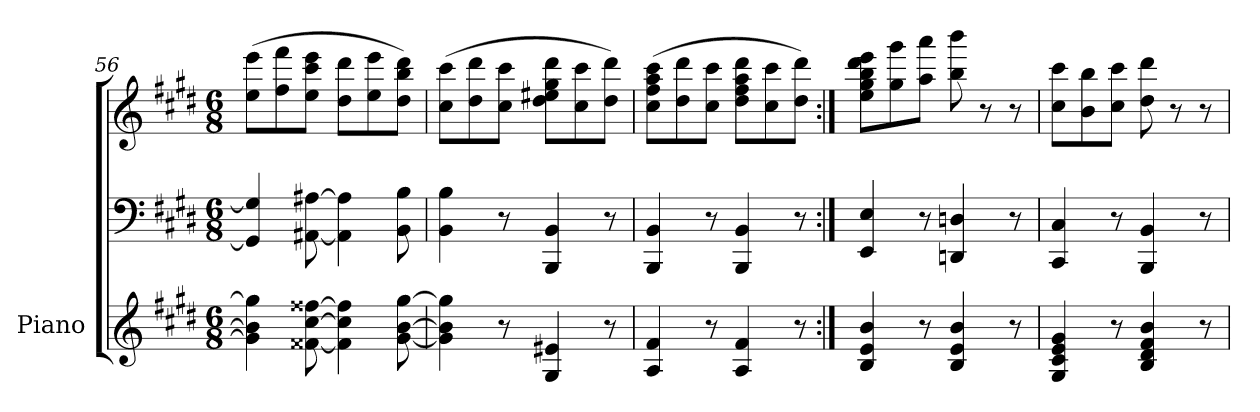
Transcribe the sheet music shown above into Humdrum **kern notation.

**kern	**kern	**kern
*part1	*part1	*part1
*staff3	*staff2	*staff1
*I"Piano	*	*
*I'Pno.	*	*
*clefG2	*clefF4	*clefG2
*k[f#c#g#d#]	*k[f#c#g#d#]	*k[f#c#g#d#]
*M6/8	*M6/8	*M6/8
=56	=56	=56
4g#\] 4b\] 4gg#\]	4GG#/] 4G#/]	(>8ee\ 8eee\L
.	.	8ff#\ 8fff#\
[8f##X\ [8cc#\ [8ff##X\	[8AA#X\ [8A#X\	8ee\ 8ccc#\ 8eee\J
4f##\] 4cc#\] 4ff##\]	4AA#\] 4A#\]	8dd#\ 8ddd#\L
.	.	8ee\ 8eee\
[8g#\ [8b\ [8gg#\	8BB\ 8B\	8dd#\ 8bb\ 8ddd#\J)
=57	=57	=57
4g#\] 4b\] 4gg#\]	4BB\ 4B\	(>8cc#\ 8ccc#\L
.	.	8dd#\ 8ddd#\
8r	8r	8cc#\ 8ccc#\J
4G#/ 4e#X/	4BBB/ 4BB/	8dd#\ 8ee#X\ 8gg#\ 8ddd#\L
.	.	8cc#\ 8ccc#\
8r	8r	8dd#\ 8ddd#\J)
!!LO:LB:g=z
=58	=58	=58
4A/ 4f#/	4BBB/ 4BB/	(>8cc#\ 8ff#\ 8aa\ 8ccc#\L
.	.	8dd#\ 8ddd#\
8r	8r	8cc#\ 8ccc#\J
4A/ 4f#/	4BBB/ 4BB/	8dd#\ 8ff#\ 8aa\ 8ddd#\L
.	.	8cc#\ 8ccc#\
8r	8r	8dd#\ 8ddd#\J)
=59:|!	=59:|!	=59:|!
4B/ 4e/ 4b/	4EE/ 4E/	8ee\ 8gg#\ 8bb\ 8ddd#\ 8eee\L
.	.	8gg#\ 8ggg#\
8r	8r	8aa\ 8aaa\J
4B/ 4e/ 4b/	4DDn/ 4Dn/	8bb\ 8bbb\
.	.	8r
8r	8r	8r
=60	=60	=60
4G#/ 4c#/ 4e/ 4g#/	4CC#/ 4C#/	8cc#\ 8ccc#\L
.	.	8b\ 8bb\
8r	8r	8cc#\ 8ccc#\J
4B/ 4d#/ 4f#/ 4b/	4BBB/ 4BB/	8dd#\ 8ddd#\
.	.	8r
8r	8r	8r
=	=	=
*-	*-	*-
